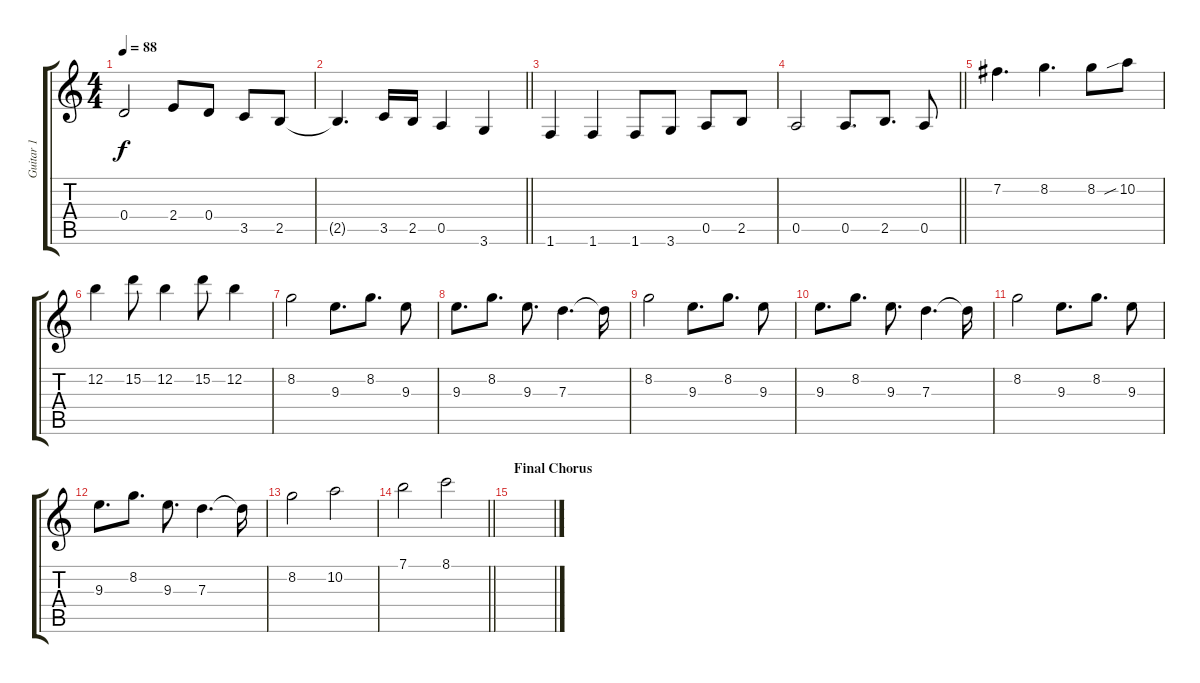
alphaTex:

\track ("Guitar 1" "Guitar 1") {instrument overdrivenguitar}
\staff {score tabs}
\tuning (E4 B3 G3 D3 A2 E2) {hide}
\ts (4 4)
\tempo 88
\clef g2
\ks c
0.4.2{dy f} 2.4.8 0.4.8 3.5.8 2.5.8 |
\barLineRight lightlight
2.5{t}.4{d} 3.5.16 2.5.16 0.5.4 3.6.4 |
1.6.4 1.6.4 1.6.8 3.6.8 0.5.8 2.5.8 |
\barLineRight lightlight
0.5.2 0.5.8{d} 2.5.8{d} 0.5.8 |
7.2.4{d} 8.2.4{d} 8.2.8 10.2{sib}.8 |
12.2.4 15.2.8 12.2.4 15.2.8 12.2.4 |
8.2.2 9.3.8{d} 8.2.8{d} 9.3.8 |
9.3.8{d} 8.2.8{d} 9.3.8{d} 7.3.4{d} 7.3{t}.16 |
8.2.2 9.3.8{d} 8.2.8{d} 9.3.8 |
9.3.8{d} 8.2.8{d} 9.3.8{d} 7.3.4{d} 7.3{t}.16 |
8.2.2 9.3.8{d} 8.2.8{d} 9.3.8 |
9.3.8{d} 8.2.8{d} 9.3.8{d} 7.3.4{d} 7.3{t}.16 |
8.2.2 10.2.2 |
\barLineRight lightlight
7.1.2 8.1.2 |
\section ("" "Final Chorus")
